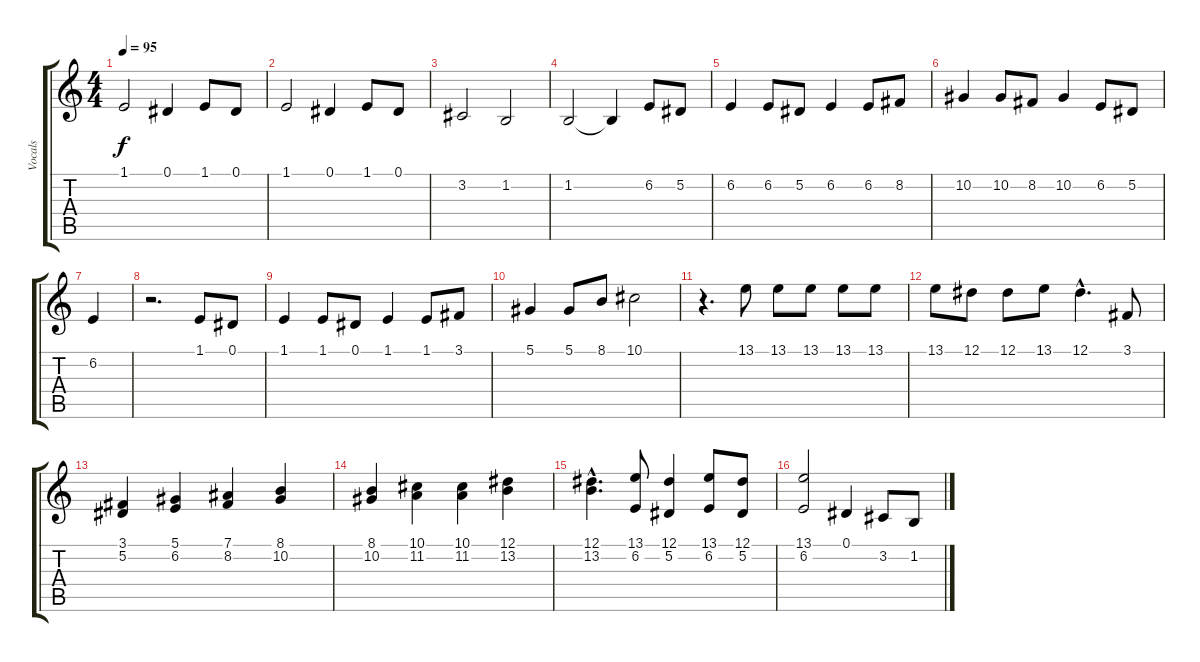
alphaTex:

\track ("Vocals" "Vocals") {instrument lead6voice}
\staff {score tabs}
\tuning (Eb4 Bb3 Gb3 Db3 Ab2 Eb2) {hide}
\ts (4 4)
\tempo 95
\clef g2
\ks c
1.1.2{dy f} 0.1.4 1.1.8 0.1.8 |
1.1.2 0.1.4 1.1.8 0.1.8 |
3.2.2 1.2.2 |
1.2.2 1.2{t}.4 6.2.8 5.2.8 |
6.2.4 6.2.8 5.2.8 6.2.4 6.2.8 8.2.8 |
10.2.4 10.2.8 8.2.8 10.2.4 6.2.8 5.2.8 |
6.2.4 |
r.2{d} 1.1.8 0.1.8 |
1.1.4 1.1.8 0.1.8 1.1.4 1.1.8 3.1.8 |
5.1.4 5.1.8 8.1.8 10.1.2 |
r.4{d} 13.1.8 13.1.8 13.1.8 13.1.8 13.1.8 |
13.1.8 12.1.8 12.1.8 13.1.8 12.1{hac}.4{d} 3.1.8 |
(3.1 5.2).4 (5.1 6.2).4 (7.1 8.2).4 (8.1 10.2).4 |
(8.1 10.2).4 (10.1 11.2).4 (10.1 11.2).4 (12.1 13.2).4 |
(12.1{hac} 13.2{hac}).4{d} (13.1 6.2).8 (12.1 5.2).4 (13.1 6.2).8 (12.1 5.2).8 |
(13.1 6.2).2 0.1.4 3.2.8 1.2.8
